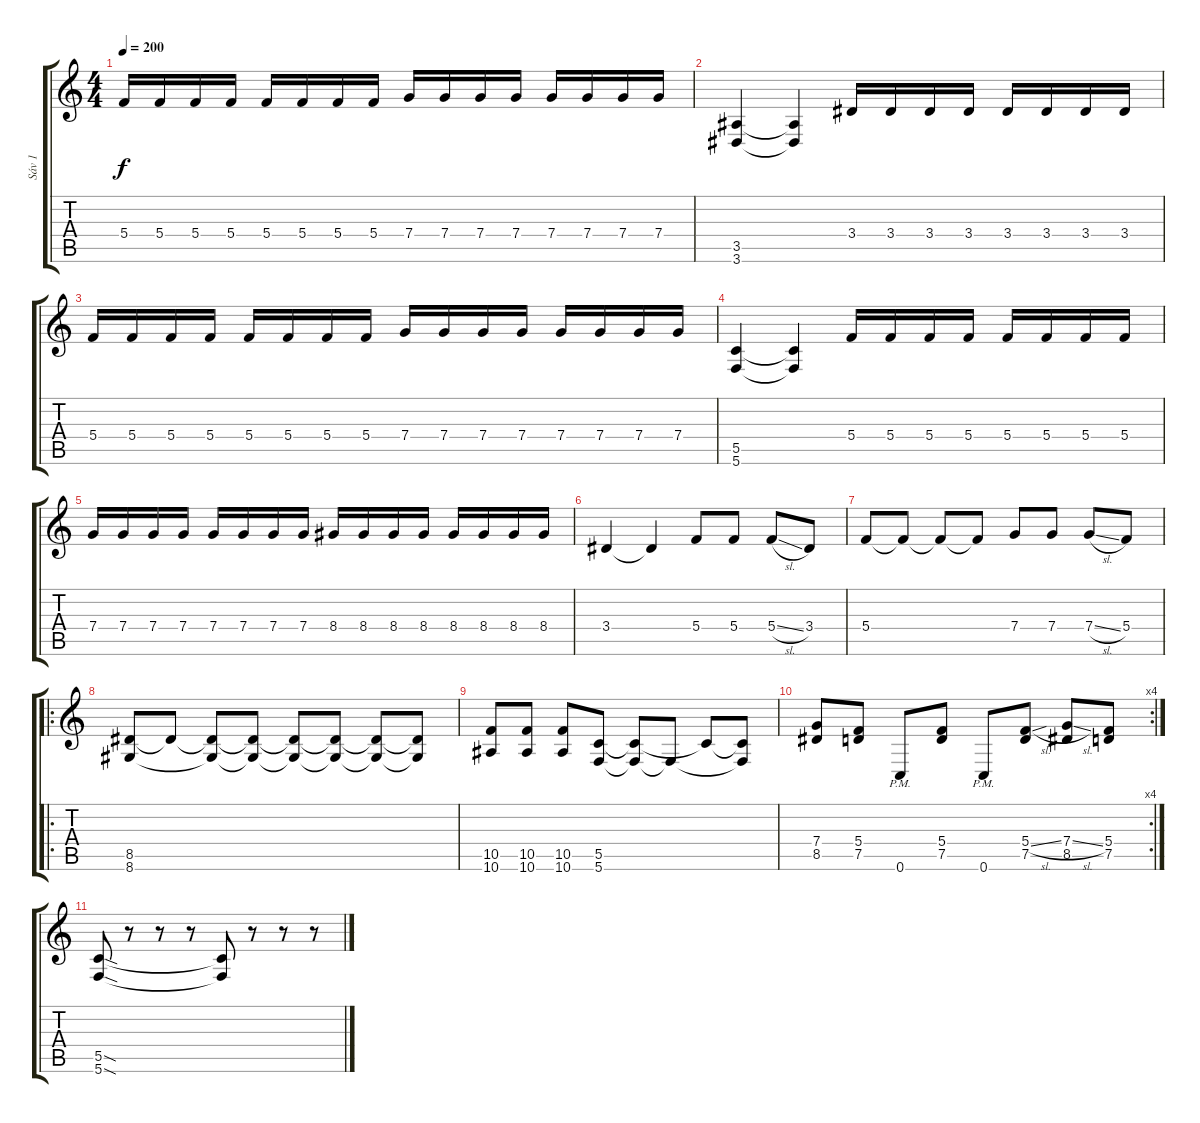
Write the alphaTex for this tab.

\track ("Sáv 1" "Sáv 1") {instrument distortionguitar}
\staff {score tabs}
\tuning (D4 A3 F3 C3 G2 C2) {hide}
\ts (4 4)
\tempo 200
\clef g2
\ks c
5.4.16{dy f} 5.4.16 5.4.16 5.4.16 5.4.16 5.4.16 5.4.16 5.4.16 7.4.16 7.4.16 7.4.16 7.4.16 7.4.16 7.4.16 7.4.16 7.4.16 |
(3.5 3.6).4 (3.5{t} 3.6{t}).4 3.4.16 3.4.16 3.4.16 3.4.16 3.4.16 3.4.16 3.4.16 3.4.16 |
5.4.16 5.4.16 5.4.16 5.4.16 5.4.16 5.4.16 5.4.16 5.4.16 7.4.16 7.4.16 7.4.16 7.4.16 7.4.16 7.4.16 7.4.16 7.4.16 |
(5.5 5.6).4 (5.5{t} 5.6{t}).4 5.4.16 5.4.16 5.4.16 5.4.16 5.4.16 5.4.16 5.4.16 5.4.16 |
7.4.16 7.4.16 7.4.16 7.4.16 7.4.16 7.4.16 7.4.16 7.4.16 8.4.16 8.4.16 8.4.16 8.4.16 8.4.16 8.4.16 8.4.16 8.4.16 |
3.4.4 3.4{t}.4 5.4.8 5.4.8 5.4{sl}.8 3.4.8 |
5.4.8 5.4{t}.8 5.4{t}.8 5.4{t}.8 7.4.8 7.4.8 7.4{sl}.8 5.4.8 |
\ro
(8.5 8.6).8 8.5{t}.8 (8.5{t} 8.6{t}).8 (8.5{t} 8.6{t}).8 (8.5{t} 8.6{t}).8 (8.5{t} 8.6{t}).8 (8.5{t} 8.6{t}).8 (8.5{t} 8.6{t}).8 |
(10.5 10.6).8 (10.5 10.6).8 (10.5 10.6).8 (5.5 5.6).8 (5.5{t} 5.6{t}).8 5.6{t}.8 5.5{t}.8 (5.5{t} 5.6{t}).8 |
\rc 4
(7.4 8.5).8 (5.4 7.5).8 0.6{pm}.8 (5.4 7.5).8 0.6{pm}.8 (5.4{sl} 7.5).8 (7.4{sl} 8.5).8 (5.4 7.5).8 |
(5.5{sod} 5.6{sod}).8 r.8 r.8 r.8 (5.5{t} 5.6{t}).8 r.8 r.8 r.8
